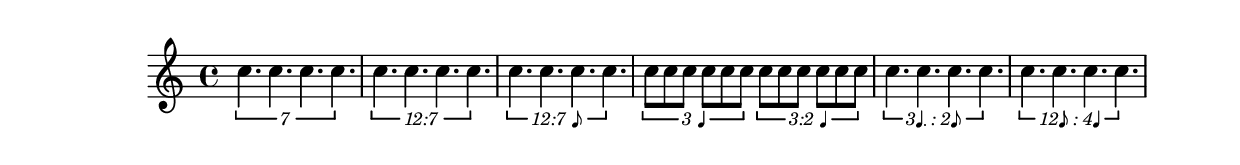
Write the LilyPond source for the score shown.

% Do not edit this file; it is automatically
% generated from Documentation/snippets/new
% This file is in the public domain.
%% Note: this file works from version 2.13.1
\version "2.13.4"

\header {
%% Translation of GIT committish: da7ce7d651c3a0d1bfed695f6e952975937a1c79
  texidoces = "
LilyPond también proporciona funciones de formato para imprimir
números de grupo especial diferentes a la propia fracción, así
como para añadir una figura al número o a la fracción de la
agrupación.

"

  doctitlees = "Números de agrupación especial distintos a los predeterminados"


%% Translation of GIT committish: d96023d8792c8af202c7cb8508010c0d3648899d
texidocde = "
LilyPond stellt auch Formatierungsfunktionen zur Verfügung, mit denen
N-tolennummern gesetzt werden können, die sich von dem eigentlichen Bruch
unterscheiden.  Auch ein Notenwert kann zu Nenner oder Zähler des Bruchs
hinzugefügt werden.
"
  doctitlede = "Nicht-standard-N-tolennummern"


%% Translation of GIT committish: fa7695ea860d7ab2db86581dd5f8bc4f413f6705
  texidocfr = "
LilyPond sait aussi gérer des nolets dont le chiffrage imprimé ne
correspond pas exactement à la fraction de mesure à laquelle ils se
réfèrent, tout comme ceux auxquels une valeur de note vient en complément
au chiffre.
"
  doctitlefr = "Nolets au chiffrage inhabituel"

  lsrtags = "rhythms"

  texidoc = "
LilyPond also provides formatting functions to print tuplet numbers different
than the actual fraction, as well as to append a note value to the tuplet
number or tuplet fraction.
"
  doctitle = "Non-default tuplet numbers"
} % begin verbatim


\relative c'' {
  \once \override TupletNumber #'text =
    #(tuplet-number::non-default-tuplet-denominator-text 7)
  \times 2/3  { c4. c4. c4. c4. }
  \once \override TupletNumber #'text =
    #(tuplet-number::non-default-tuplet-fraction-text 12 7)
  \times 2/3  { c4. c4. c4. c4. }
  \once \override TupletNumber #'text =
    #(tuplet-number::append-note-wrapper
      (tuplet-number::non-default-tuplet-fraction-text 12 7) "8")
  \times 2/3  { c4. c4. c4. c4. }

  \once \override TupletNumber #'text =
    #(tuplet-number::append-note-wrapper
      tuplet-number::calc-denominator-text "4")
  \times 2/3  { c8 c8 c8 c8 c8 c8 }
  \once \override TupletNumber #'text =
    #(tuplet-number::append-note-wrapper
      tuplet-number::calc-fraction-text "4")
  \times 2/3  { c8 c8 c8 c8 c8 c8 }

  \once \override TupletNumber #'text =
    #(tuplet-number::fraction-with-notes "4." "8")
  \times 2/3  { c4. c4. c4. c4. }
  \once \override TupletNumber #'text =
    #(tuplet-number::non-default-fraction-with-notes 12 "8" 4 "4")
  \times 2/3  { c4. c4. c4. c4. }
}
